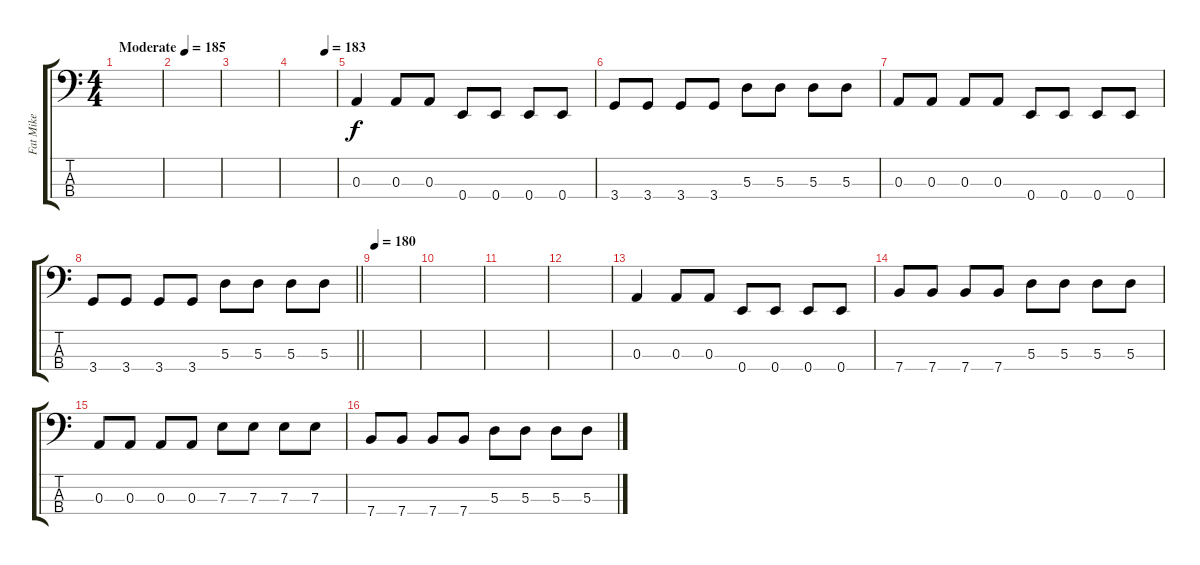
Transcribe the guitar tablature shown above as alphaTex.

\track ("Fat Mike" "Fat Mike") {instrument electricbasspick}
\staff {score tabs}
\tuning (G2 D2 A1 E1) {hide}
\ts (4 4)
\tempo (185 "Moderate")
\clef f4
\ks c
|
|
|
\tempo (183 0.75)
|
0.3.4 0.3.8 0.3.8 0.4.8 0.4.8 0.4.8 0.4.8 |
3.4.8 3.4.8 3.4.8 3.4.8 5.3.8 5.3.8 5.3.8 5.3.8 |
0.3.8 0.3.8 0.3.8 0.3.8 0.4.8 0.4.8 0.4.8 0.4.8 |
\barLineRight lightlight
3.4.8 3.4.8 3.4.8 3.4.8 5.3.8 5.3.8 5.3.8 5.3.8 |
\section ("" "")
\tempo 180
|
|
|
|
0.3.4 0.3.8 0.3.8 0.4.8 0.4.8 0.4.8 0.4.8 |
7.4.8 7.4.8 7.4.8 7.4.8 5.3.8 5.3.8 5.3.8 5.3.8 |
0.3.8 0.3.8 0.3.8 0.3.8 7.3.8 7.3.8 7.3.8 7.3.8 |
7.4.8 7.4.8 7.4.8 7.4.8 5.3.8 5.3.8 5.3.8 5.3.8
